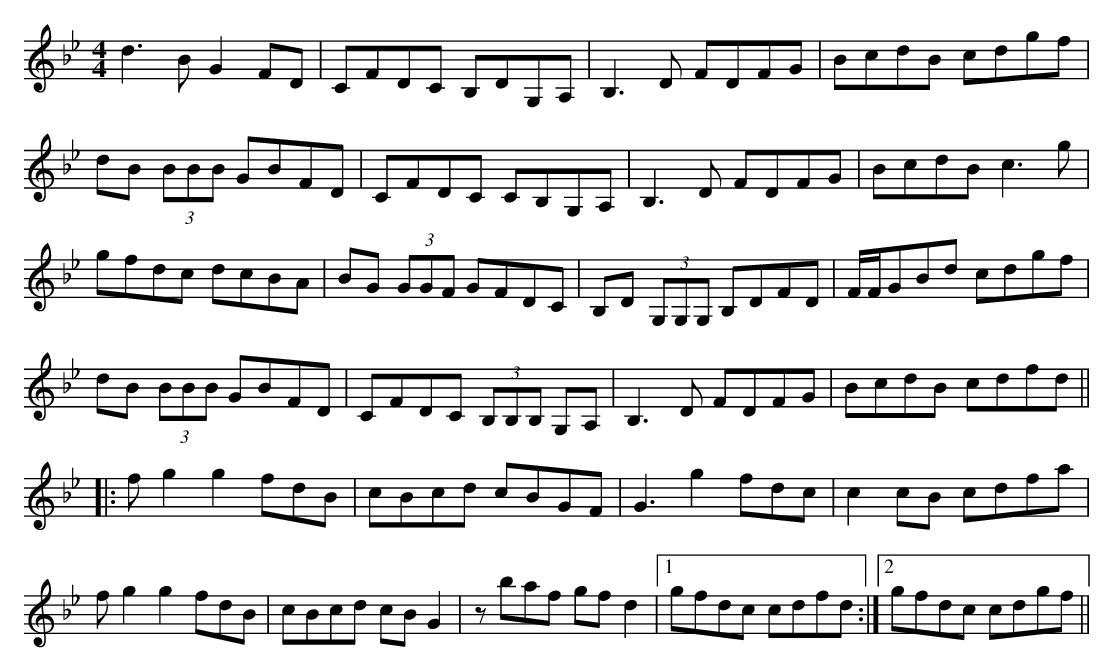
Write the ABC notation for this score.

X:1
M:4/4
K:Gmin
d3B G2FD|CFDC B,DG,A,|B,3D FDFG|BcdB cdgf|
dB (3BBB GBFD|CFDC CB,G,A,|B,3D FDFG|BcdB c3g|
gfdc dcBA|BG (3GGF GFDC|B,D (3G,G,G, B,DFD|F/F/GBd cdgf|
dB (3BBB GBFD|CFDC (3B,B,B, G,A,|B,3D FDFG|BcdB cdfd||
|:fg2 g2 fdB|cBcd cBGF|G3 g2 fdc|c2cB cdfa|
fg2 g2 fdB|cBcd cBG2|zbaf gfd2|1 gfdc cdfd:|2 gfdc cdgf||
